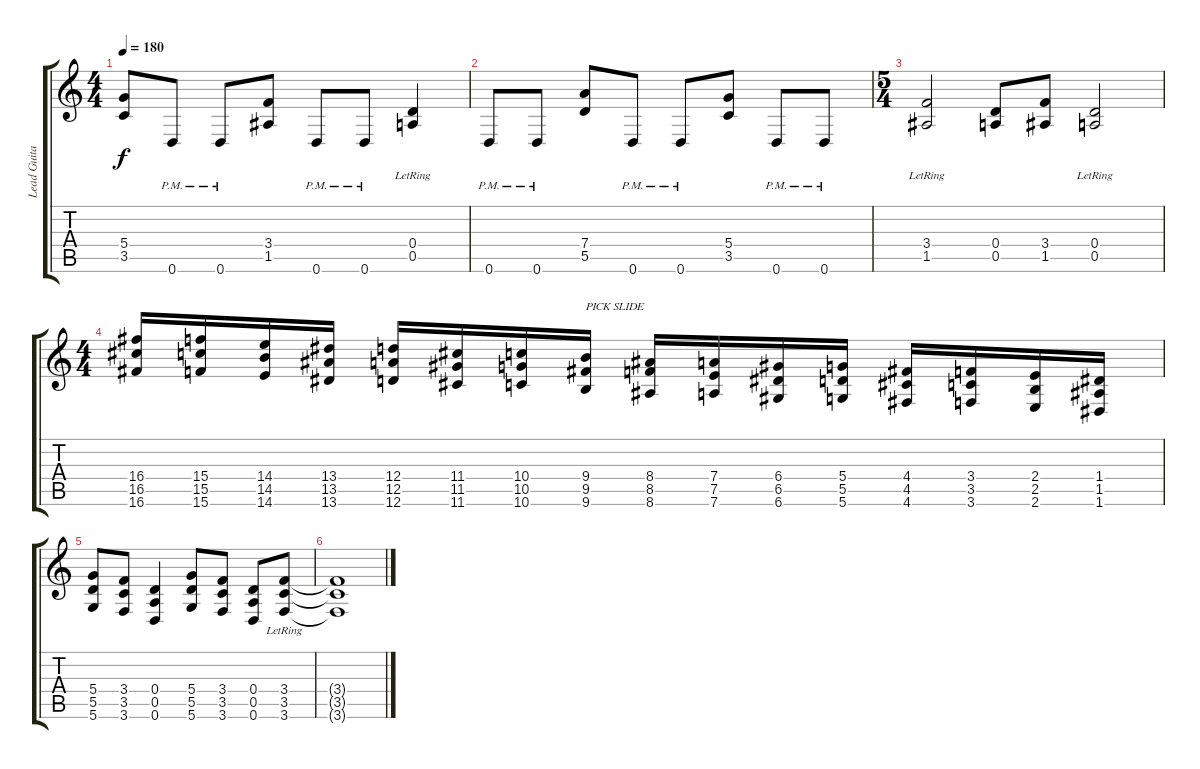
\track ("Lead Guitar" "Lead Guita") {instrument distortionguitar}
\staff {score tabs}
\tuning (E4 B3 G3 D3 A2 D2) {hide}
\ts (4 4)
\tempo 180
\clef g2
\ks c
(5.4 3.5).8{dy f} 0.6{pm}.8 0.6{pm}.8 (3.4 1.5).8 0.6{pm}.8 0.6{pm}.8 (0.4{lr} 0.5{lr}).4 |
0.6{pm}.8 0.6{pm}.8 (7.4 5.5).8 0.6{pm}.8 0.6{pm}.8 (5.4 3.5).8 0.6{pm}.8 0.6{pm}.8 |
\ts (5 4)
(3.4{lr} 1.5{lr}).2 (0.4 0.5).8 (3.4 1.5).8 (0.4{lr} 0.5{lr}).2 |
\ts (4 4)
(16.4 16.5 16.6).16{instrument guitarfretnoise} (15.4 15.5 15.6).16 (14.4 14.5 14.6).16 (13.4 13.5 13.6).16 (12.4 12.5 12.6).16 (11.4 11.5 11.6).16 (10.4 10.5 10.6).16 (9.4 9.5 9.6).16{txt "PICK SLIDE"} (8.4 8.5 8.6).16 (7.4 7.5 7.6).16 (6.4 6.5 6.6).16 (5.4 5.5 5.6).16 (4.4 4.5 4.6).16 (3.4 3.5 3.6).16 (2.4 2.5 2.6).16 (1.4 1.5 1.6).16 |
(5.4 5.5 5.6).8{instrument distortionguitar} (3.4 3.5 3.6).8 (0.4 0.5 0.6).4 (5.4 5.5 5.6).8 (3.4 3.5 3.6).8 (0.4 0.5 0.6).8 (3.4 3.5{lr} 3.6).8 |
(3.4{t} 3.5{t} 3.6{t}).1
